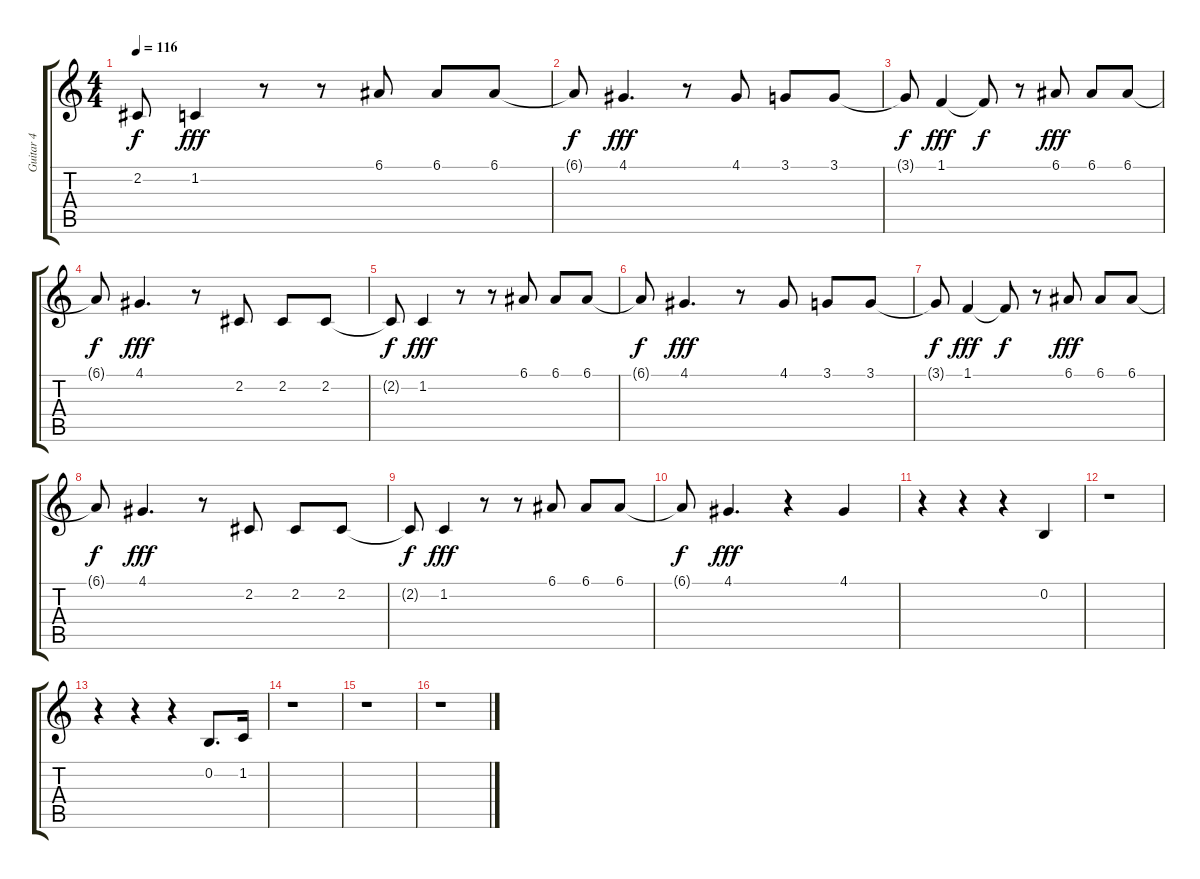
\track ("Guitar 4" "Guitar 4") {instrument synthbrass1}
\staff {score tabs}
\tuning (E4 B3 G3 D3 A2 E2) {hide}
\ts (4 4)
\tempo 116
\clef g2
\ks c
2.2{t}.8{dy f} 1.2.4{dy fff} r.8 r.8 6.1.8 6.1.8 6.1.8 |
6.1{t}.8{dy f} 4.1.4{d dy fff} r.8 4.1.8 3.1.8 3.1.8 |
3.1{t}.8{dy f} 1.1.4{dy fff} 1.1{t}.8{dy f} r.8 6.1.8{dy fff} 6.1.8 6.1.8 |
6.1{t}.8{dy f} 4.1.4{d dy fff} r.8 2.2.8 2.2.8 2.2.8 |
2.2{t}.8{dy f} 1.2.4{dy fff} r.8 r.8 6.1.8 6.1.8 6.1.8 |
6.1{t}.8{dy f} 4.1.4{d dy fff} r.8 4.1.8 3.1.8 3.1.8 |
3.1{t}.8{dy f} 1.1.4{dy fff} 1.1{t}.8{dy f} r.8 6.1.8{dy fff} 6.1.8 6.1.8 |
6.1{t}.8{dy f} 4.1.4{d dy fff} r.8 2.2.8 2.2.8 2.2.8 |
2.2{t}.8{dy f} 1.2.4{dy fff} r.8 r.8 6.1.8 6.1.8 6.1.8 |
6.1{t}.8{dy f} 4.1.4{d dy fff} r.4 4.1.4 |
r.4 r.4 r.4 0.2.4 |
r.1 |
r.4 r.4 r.4 0.2.8{d} 1.2.16 |
r.1 |
r.1 |
r.1
